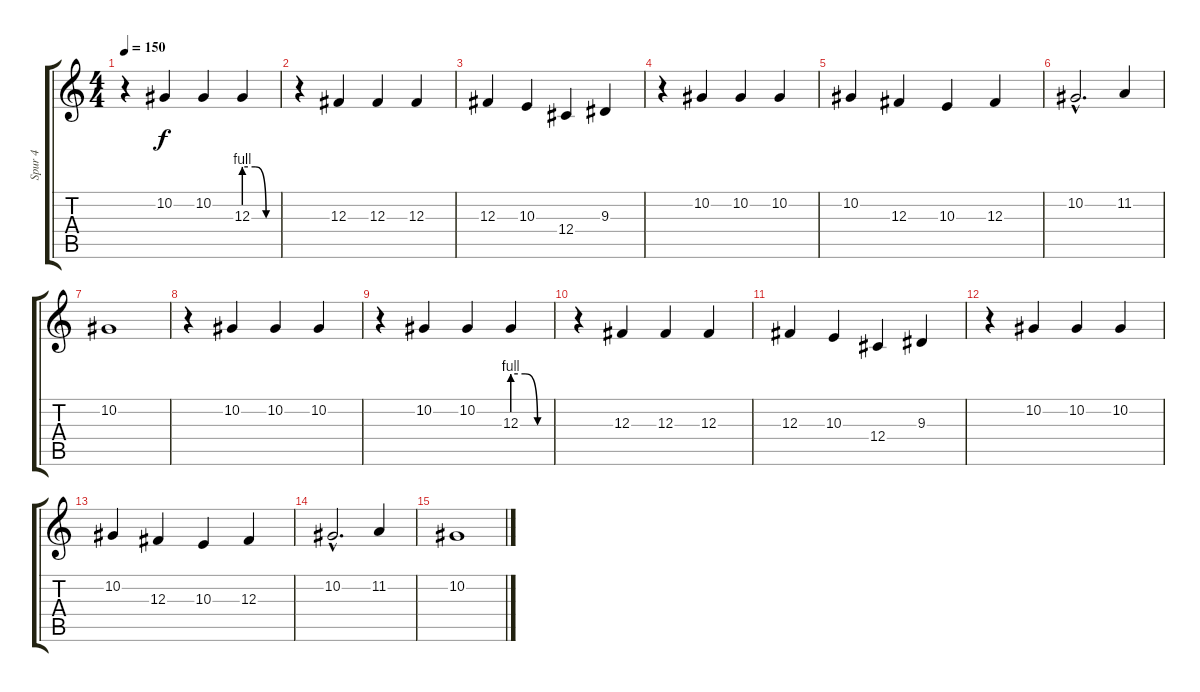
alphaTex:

\track ("Spur 4" "Spur 4") {instrument violin}
\staff {score tabs}
\tuning (Eb4 Bb3 Gb3 Db3 Ab2 Eb2) {hide}
\ts (4 4)
\tempo 150
\clef g2
\ks c
r.4{dy f} 10.2.4 10.2.4 12.3{be (custom 0 4 20 4 40 0 60 0)}.4 |
r.4 12.3.4 12.3.4 12.3.4 |
12.3.4 10.3.4 12.4.4 9.3.4 |
r.4 10.2.4 10.2.4 10.2.4 |
10.2.4 12.3.4 10.3.4 12.3.4 |
10.2{hac}.2{d} 11.2.4 |
10.2.1 |
r.4 10.2.4 10.2.4 10.2.4 |
r.4 10.2.4 10.2.4 12.3{be (custom 0 4 20 4 40 0 60 0)}.4 |
r.4 12.3.4 12.3.4 12.3.4 |
12.3.4 10.3.4 12.4.4 9.3.4 |
r.4 10.2.4 10.2.4 10.2.4 |
10.2.4 12.3.4 10.3.4 12.3.4 |
10.2{hac}.2{d} 11.2.4 |
10.2.1
